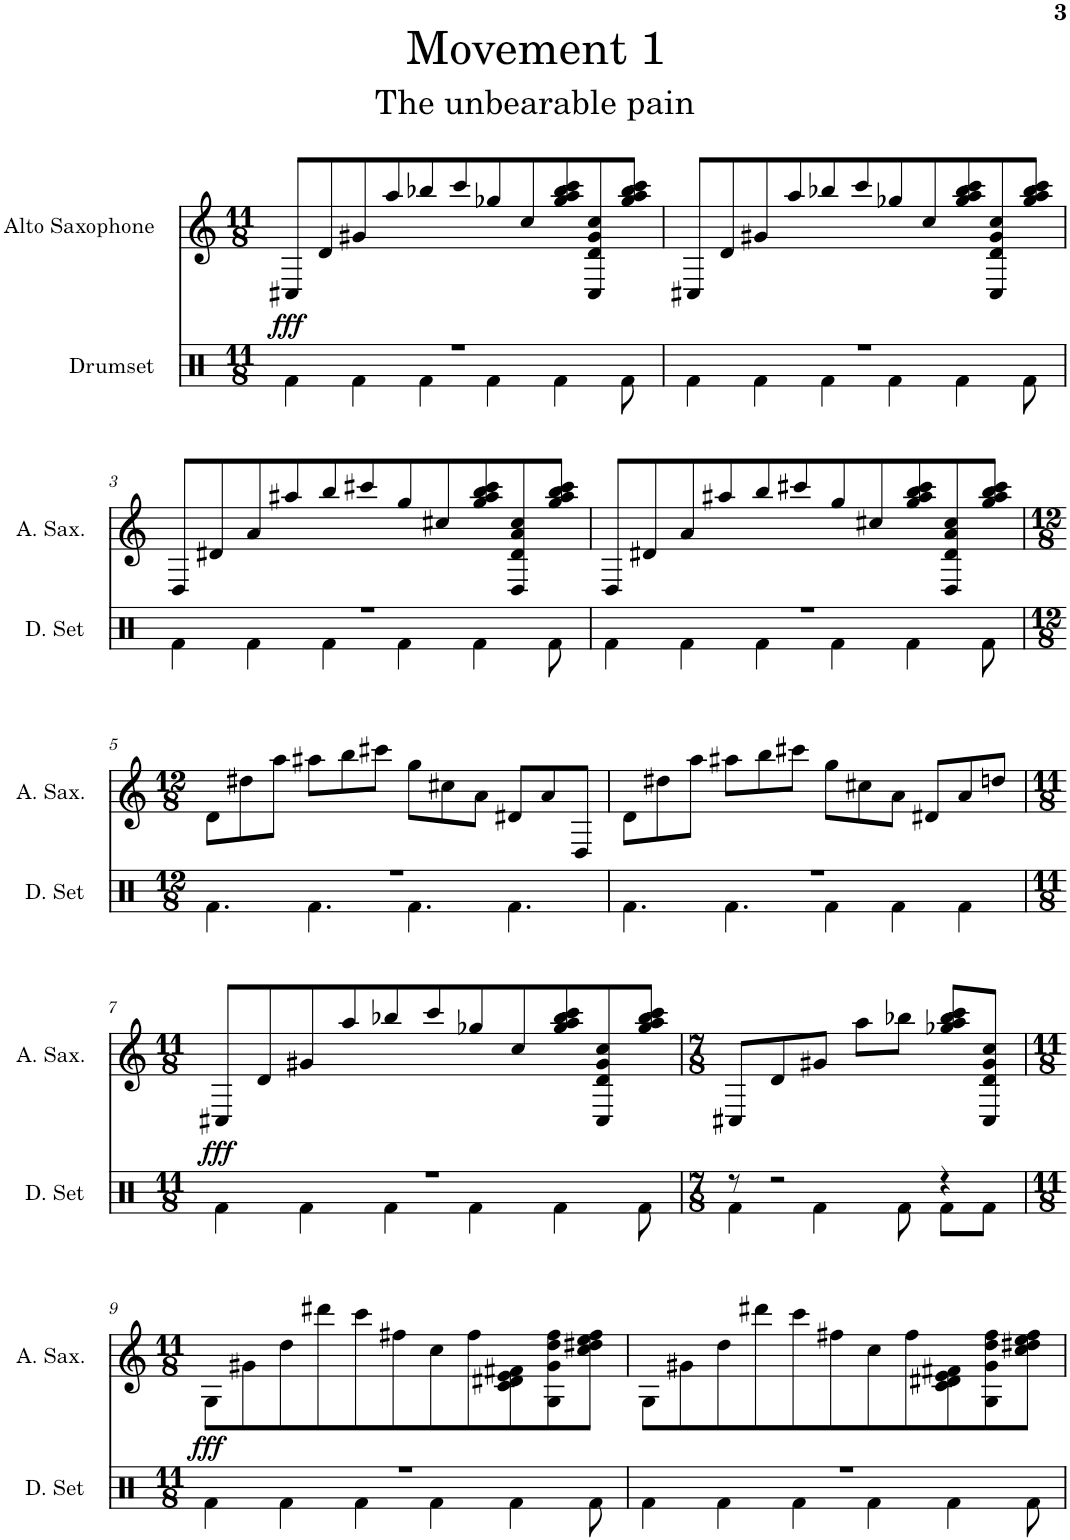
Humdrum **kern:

**kern	**dynam
*part1	*part1
*staff1	*staff1
*I"Alto Saxophone	*
*I'A. Sax.	*
!!LO:PB:g=z
*clefG2	*
*ITrd5c9	*
*k[]	*
*M11/8	*
=1	=1
!	!LO:DY:b
8C#X/L	fff
8d/	.
8g#X/	.
8aa/	.
8bb-X/	.
8ccc/	.
8gg-X/	.
8cc/	.
8gg-/ 8aa/ 8bb-/ 8ccc/	.
8C#/ 8d/ 8g#/ 8cc/	.
8gg-/ 8aa/ 8bb-/ 8ccc/J	.
=2	=2
8C#X/L	.
8d/	.
8g#X/	.
8aa/	.
8bb-X/	.
8ccc/	.
8gg-X/	.
8cc/	.
8gg-/ 8aa/ 8bb-/ 8ccc/	.
8C#/ 8d/ 8g#/ 8cc/	.
8gg-/ 8aa/ 8bb-/ 8ccc/J	.
!!LO:LB:g=z
=3	=3
8D/L	.
8d#X/	.
8a/	.
8aa#X/	.
8bb/	.
8ccc#X/	.
8gg/	.
8cc#X/	.
8gg/ 8aa#/ 8bb/ 8ccc#/	.
8D/ 8d#/ 8a/ 8cc#/	.
8gg/ 8aa#/ 8bb/ 8ccc#/J	.
=4	=4
8D/L	.
8d#X/	.
8a/	.
8aa#X/	.
8bb/	.
8ccc#X/	.
8gg/	.
8cc#X/	.
8gg/ 8aa#/ 8bb/ 8ccc#/	.
8D/ 8d#/ 8a/ 8cc#/	.
8gg/ 8aa#/ 8bb/ 8ccc#/J	.
!!LO:LB:g=z
=5	=5
*M12/8	*
8d\L	.
8dd#X\	.
8aa\J	.
8aa#X\L	.
8bb\	.
8ccc#X\J	.
8gg\L	.
8cc#X\	.
8a\J	.
8d#X/L	.
8a/	.
8D/J	.
=6	=6
8d\L	.
8dd#X\	.
8aa\J	.
8aa#X\L	.
8bb\	.
8ccc#X\J	.
8gg\L	.
8cc#X\	.
8a\J	.
8d#X/L	.
8a/	.
8ddn/J	.
!!LO:LB:g=z
=7	=7
*M11/8	*
!	!LO:DY:b
8C#X/L	fff
8d/	.
8g#X/	.
8aa/	.
8bb-X/	.
8ccc/	.
8gg-X/	.
8cc/	.
8gg-/ 8aa/ 8bb-/ 8ccc/	.
8C#/ 8d/ 8g#/ 8cc/	.
8gg-/ 8aa/ 8bb-/ 8ccc/J	.
=8	=8
*M7/8	*
8C#X/L	.
8d/	.
8g#X/J	.
8aa\L	.
8bb-X\J	.
8gg-X/ 8aa/ 8bb-/ 8ccc/L	.
8C#/ 8d/ 8g#/ 8cc/J	.
!!LO:LB:g=z
=9	=9
*M11/8	*
!	!LO:DY:b
8G\L	fff
8g#X\	.
8dd\	.
8ddd#X\	.
8ccc\	.
8ff#X\	.
8cc\	.
8ff#\	.
8c\ 8d#X\ 8e\ 8f#X\	.
8G\ 8g#\ 8dd\ 8ff#\	.
8cc\ 8dd#X\ 8ee\ 8ff#\J	.
=10	=10
8G\L	.
8g#X\	.
8dd\	.
8ddd#X\	.
8ccc\	.
8ff#X\	.
8cc\	.
8ff#\	.
8c\ 8d#X\ 8e\ 8f#X\	.
8G\ 8g#\ 8dd\ 8ff#\	.
8cc\ 8dd#X\ 8ee\ 8ff#\J	.
=	=
*-	*-
